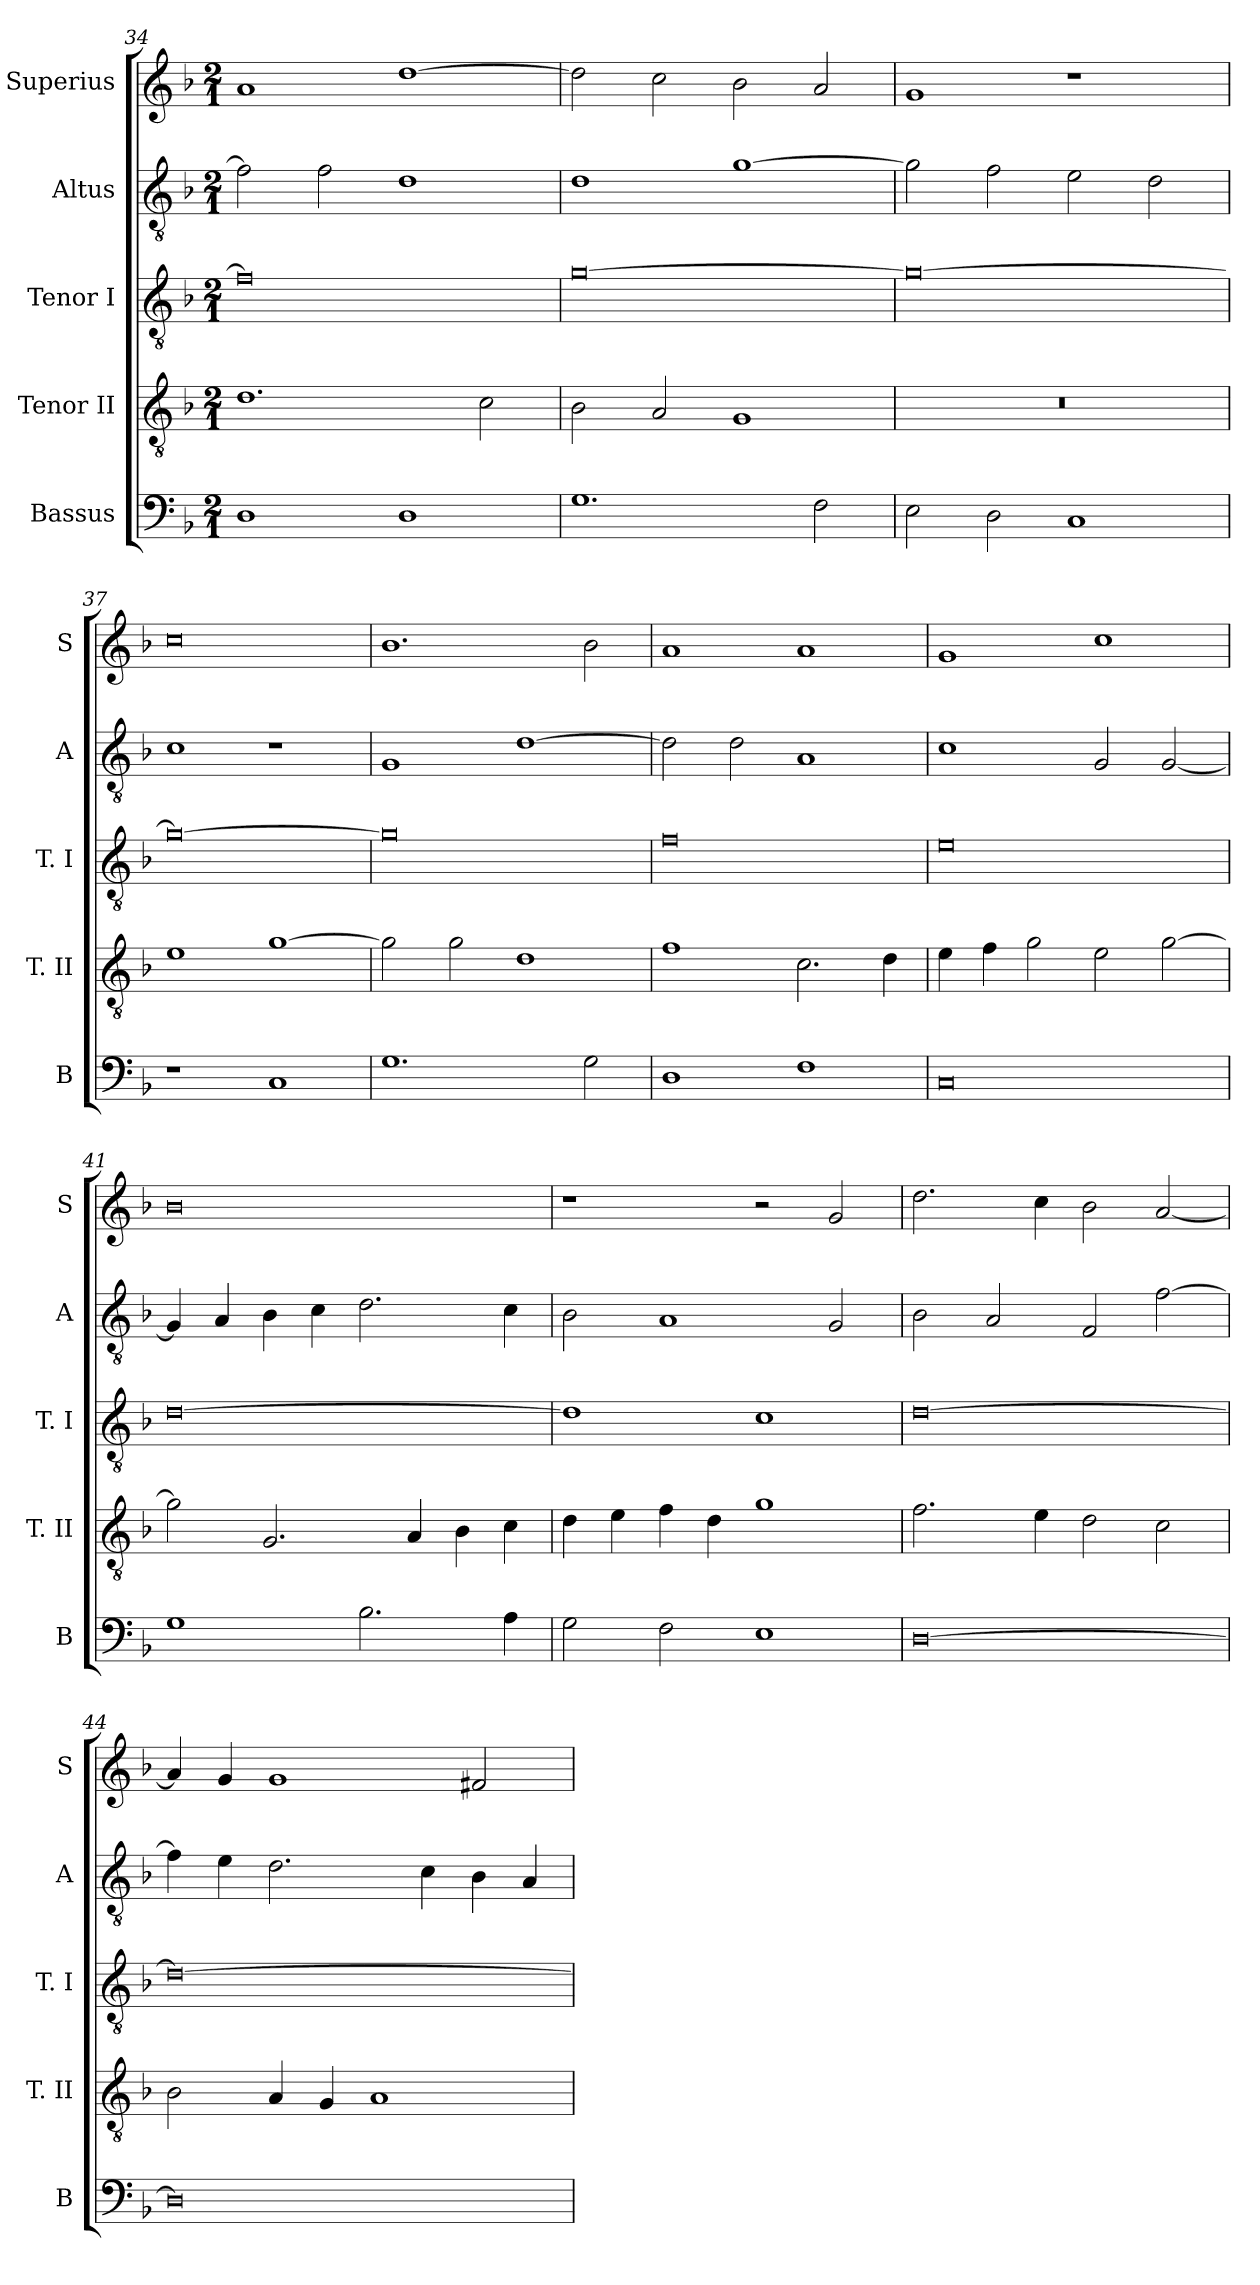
**kern	**kern	**kern	**kern	**kern
*part5	*part4	*part3	*part2	*part1
*staff5	*staff4	*staff3	*staff2	*staff1
*I"Bassus	*I"Tenor II	*I"Tenor I	*I"Altus	*I"Superius
*I'B	*I'T. II	*I'T. I	*I'A	*I'S
*clefF4	*clefGv2	*clefGv2	*clefGv2	*clefG2
*k[b-]	*k[b-]	*k[b-]	*k[b-]	*k[b-]
*F:	*F:	*F:	*F:	*F:
*M2/1	*M2/1	*M2/1	*M2/1	*M2/1
=34	=34	=34	=34	=34
1D	1.d	0f]	2f]	1a
.	.	.	2f	.
1D	.	.	1d	[1dd
.	2c	.	.	.
=35	=35	=35	=35	=35
1.G	2B-	[0g	1d	2dd]
.	2A	.	.	2cc
.	1G	.	[1g	2b-
2F	.	.	.	2a
=36	=36	=36	=36	=36
2E	0r	0g_	2g]	1g
2D	.	.	2f	.
1C	.	.	2e	1r
.	.	.	2d	.
=37	=37	=37	=37	=37
1r	1e	0g_	1c	0cc
1C	[1g	.	1r	.
=38	=38	=38	=38	=38
1.G	2g]	0g]	1G	1.b-
.	2g	.	.	.
.	1d	.	[1d	.
2G	.	.	.	2b-
=39	=39	=39	=39	=39
1D	1f	0f	2d]	1a
.	.	.	2d	.
1F	2.c	.	1A	1a
.	4d	.	.	.
=40	=40	=40	=40	=40
0C	4e	0e	1c	1g
.	4f	.	.	.
.	2g	.	.	.
.	2e	.	2G	1cc
.	[2g	.	[2G	.
=41	=41	=41	=41	=41
1G	2g]	[0d	4G]	0b-
.	.	.	4A	.
.	2.G	.	4B-	.
.	.	.	4c	.
2.B-	.	.	2.d	.
.	4A	.	.	.
.	4B-	.	.	.
4A	4c	.	4c	.
=42	=42	=42	=42	=42
2G	4d	1d]	2B-	1r
.	4e	.	.	.
2F	4f	.	1A	.
.	4d	.	.	.
1E	1g	1c	.	2r
.	.	.	2G	2g
=43	=43	=43	=43	=43
[0D	2.f	[0d	2B-	2.dd
.	.	.	2A	.
.	4e	.	.	4cc
.	2d	.	2F	2b-
.	2c	.	[2f	[2a
=44	=44	=44	=44	=44
0D]	2B-	0d_	4f]	4a]
.	.	.	4e	4g
.	4A	.	2.d	1g
.	4G	.	.	.
.	1A	.	.	.
.	.	.	4c	.
.	.	.	4B-	2f#X
.	.	.	4A	.
=	=	=	=	=
*-	*-	*-	*-	*-
